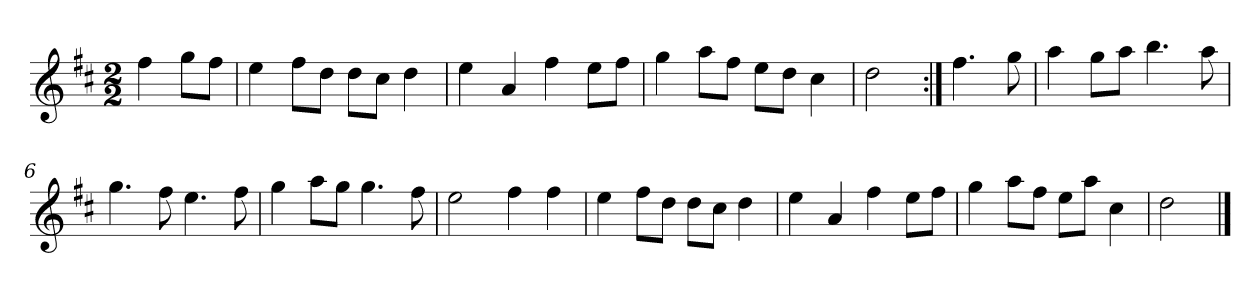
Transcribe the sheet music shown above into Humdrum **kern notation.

**kern
*part1
*staff1
*clefG2
*k[f#c#]
*D:
*M2/2
*MM120
=
4ff#
8gg\L
8ff#\J
=1
4ee
8ff#\L
8dd\J
8dd\L
8cc#\J
4dd
=2
4ee
4a
4ff#
8ee\L
8ff#\J
=3
4gg
8aa\L
8ff#\J
8ee\L
8dd\J
4cc#
=4
2dd
=:|!
4.ff#
8gg
=5
4aa
8gg\L
8aa\J
4.bb
8aa
=6
4.gg
8ff#
4.ee
8ff#
=7
4gg
8aa\L
8gg\J
4.gg
8ff#
=8
2ee
4ff#
4ff#
=9
4ee
8ff#\L
8dd\J
8dd\L
8cc#\J
4dd
=10
4ee
4a
4ff#
8ee\L
8ff#\J
=11
4gg
8aa\L
8ff#\J
8ee\L
8aa\J
4cc#
=12
2dd
==
*-
